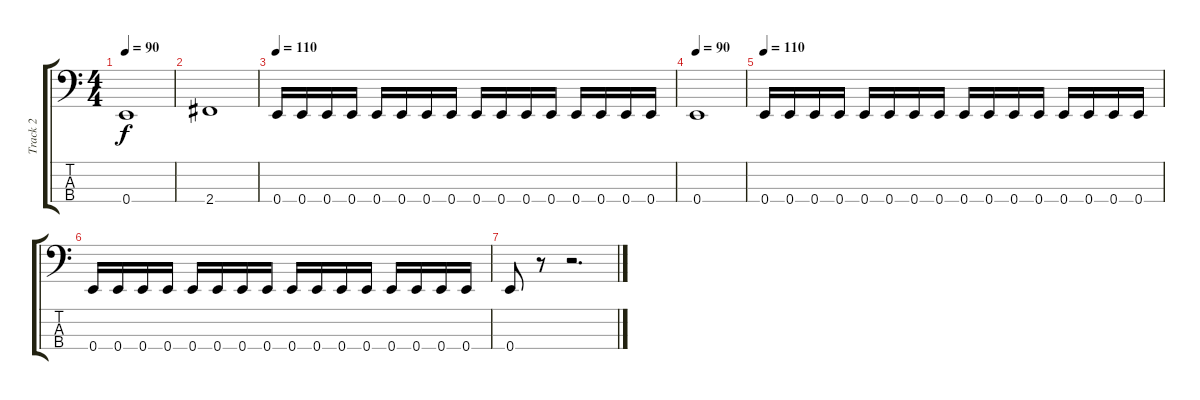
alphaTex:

\track ("Track 2" "Track 2") {instrument slapbass1}
\staff {score tabs}
\tuning (G2 D2 A1 E1) {hide}
\ts (4 4)
\tempo 90
\clef f4
\ks c
0.4.1{dy f} |
2.4.1 |
\tempo 110
0.4.16 0.4.16 0.4.16 0.4.16 0.4.16 0.4.16 0.4.16 0.4.16 0.4.16 0.4.16 0.4.16 0.4.16 0.4.16 0.4.16 0.4.16 0.4.16 |
\tempo 90
0.4.1 |
\tempo 110
0.4.16 0.4.16 0.4.16 0.4.16 0.4.16 0.4.16 0.4.16 0.4.16 0.4.16 0.4.16 0.4.16 0.4.16 0.4.16 0.4.16 0.4.16 0.4.16 |
0.4.16 0.4.16 0.4.16 0.4.16 0.4.16 0.4.16 0.4.16 0.4.16 0.4.16 0.4.16 0.4.16 0.4.16 0.4.16 0.4.16 0.4.16 0.4.16 |
0.4.8 r.8 r.2{d}
